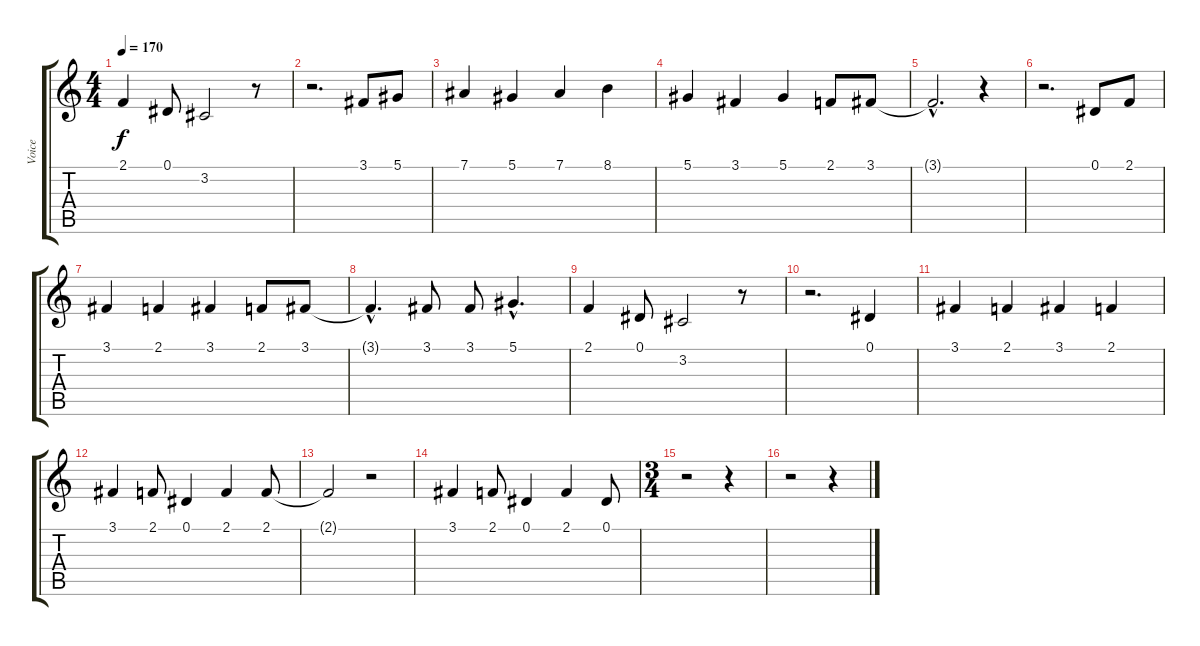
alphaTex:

\track ("Voice" "Voice") {instrument lead2sawtooth}
\staff {score tabs}
\tuning (Eb4 Bb3 Gb3 Db3 Ab2 Eb2) {hide}
\ts (4 4)
\tempo 170
\clef g2
\ks c
2.1.4{dy f} 0.1.8 3.2.2 r.8 |
r.2{d} 3.1.8 5.1.8 |
7.1.4 5.1.4 7.1.4 8.1.4 |
5.1.4 3.1.4 5.1.4 2.1.8 3.1.8 |
3.1{hac t}.2{d} r.4 |
r.2{d} 0.1.8 2.1.8 |
3.1.4 2.1.4 3.1.4 2.1.8 3.1.8 |
3.1{hac t}.4{d} 3.1.8 3.1.8 5.1{hac}.4{d} |
2.1.4 0.1.8 3.2.2 r.8 |
r.2{d} 0.1.4 |
3.1.4 2.1.4 3.1.4 2.1.4 |
3.1.4 2.1.8 0.1.4 2.1.4 2.1.8 |
2.1{t}.2 r.2 |
3.1.4 2.1.8 0.1.4 2.1.4 0.1.8 |
\ts (3 4)
\section ("" "")
r.2 r.4 |
r.2 r.4
